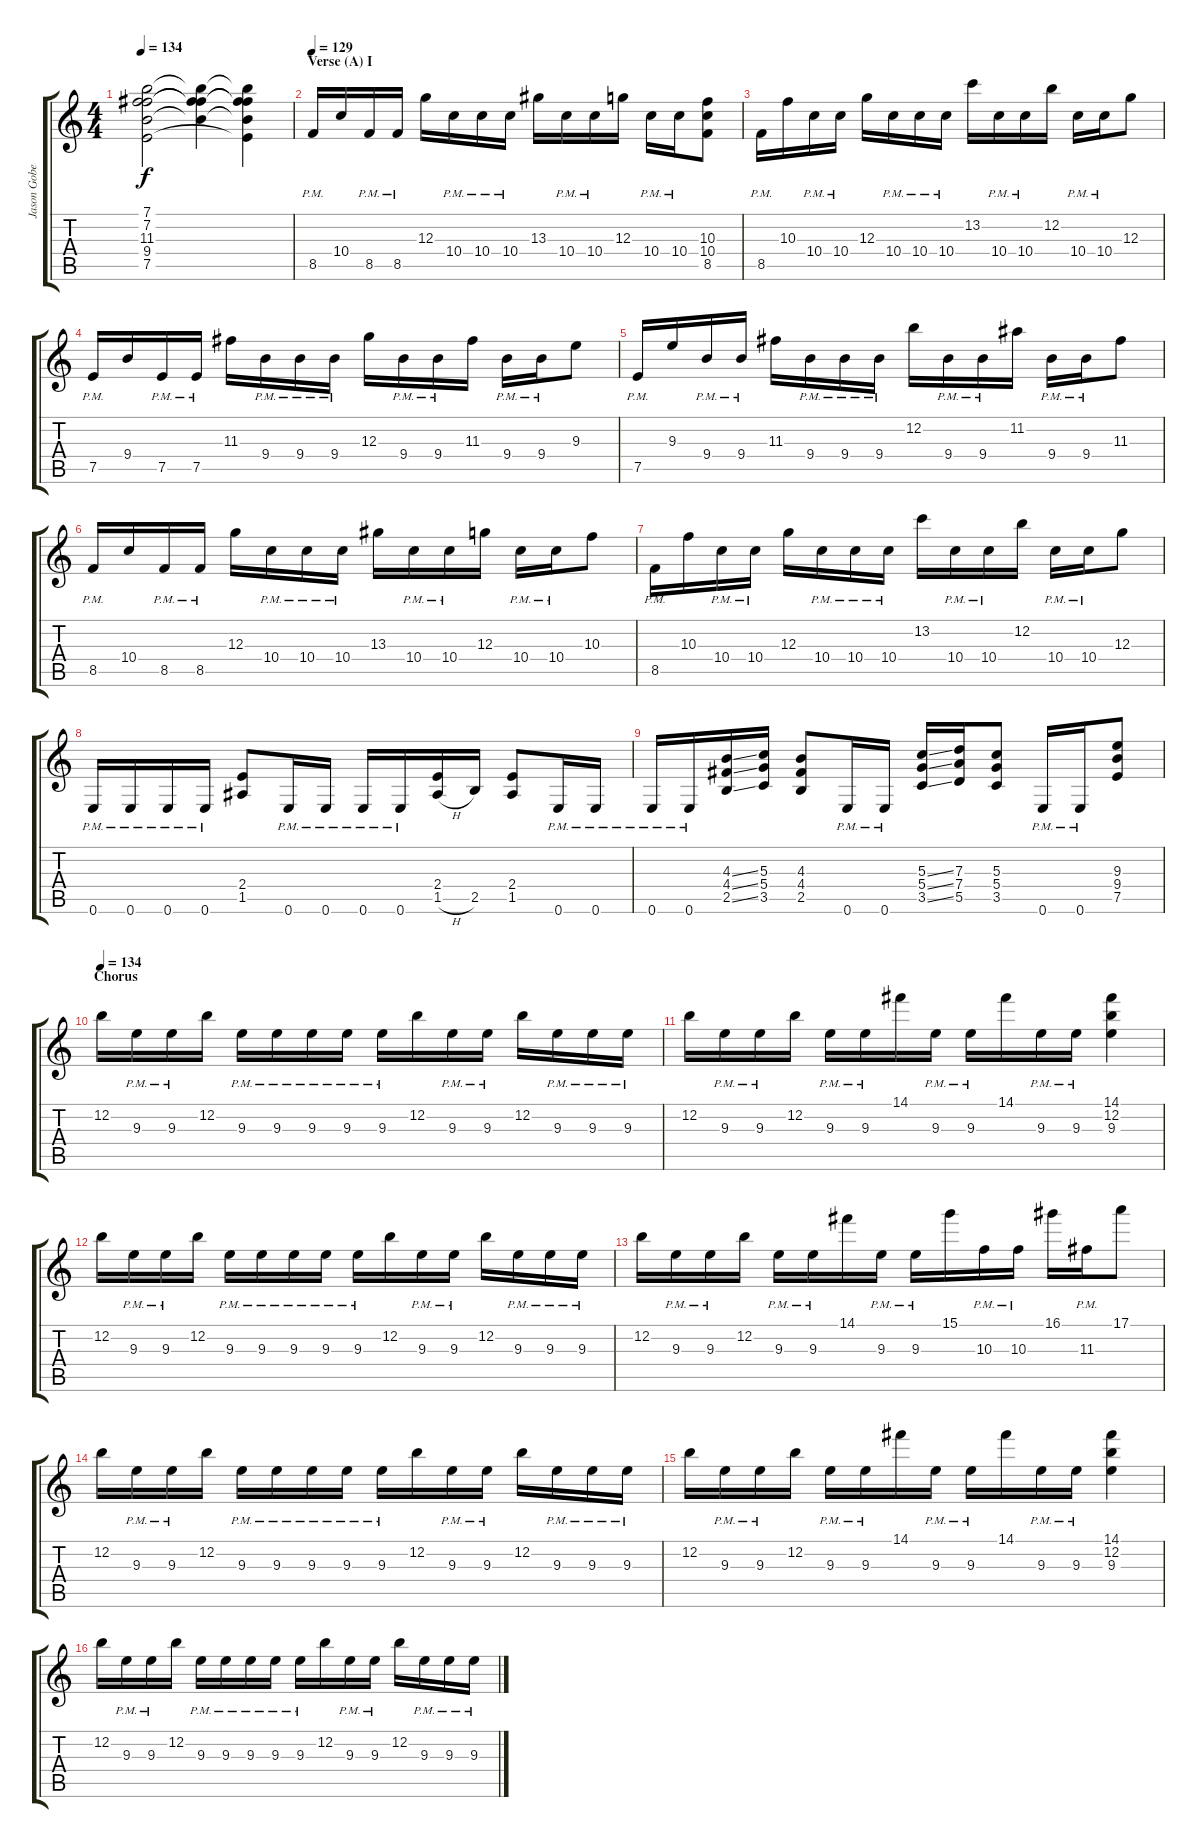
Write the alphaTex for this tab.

\track ("Jason Gobel (distortion)" "Jason Gobe") {instrument distortionguitar}
\staff {score tabs}
\tuning (E4 B3 G3 D3 A2 E2) {hide}
\ts (4 4)
\tempo 134
\clef g2
\ks c
(7.1{t} 7.2{t} 11.3{t} 9.4{t} 7.5{t}).2{dy f} (7.1{t} 7.2{t} 11.3{t} 9.4{t}).4 (7.1{t} 7.2{t} 11.3{t} 9.4{t} 7.5{t}).4 |
\section ("" "Verse (A) I")
\tempo 129
8.5{pm}.16 10.4.16 8.5{pm}.16 8.5{pm}.16 12.3.16 10.4{pm}.16 10.4{pm}.16 10.4{pm}.16 13.3.16 10.4{pm}.16 10.4{pm}.16 12.3.16 10.4{pm}.16 10.4{pm}.16 (10.3 10.4 8.5).8 |
8.5{pm}.16 10.3.16 10.4{pm}.16 10.4{pm}.16 12.3.16 10.4{pm}.16 10.4{pm}.16 10.4{pm}.16 13.2.16 10.4{pm}.16 10.4{pm}.16 12.2.16 10.4{pm}.16 10.4{pm}.16 12.3.8 |
7.5{pm}.16 9.4.16 7.5{pm}.16 7.5{pm}.16 11.3.16 9.4{pm}.16 9.4{pm}.16 9.4{pm}.16 12.3.16 9.4{pm}.16 9.4{pm}.16 11.3.16 9.4{pm}.16 9.4{pm}.16 9.3.8 |
7.5{pm}.16 9.3.16 9.4{pm}.16 9.4{pm}.16 11.3.16 9.4{pm}.16 9.4{pm}.16 9.4{pm}.16 12.2.16 9.4{pm}.16 9.4{pm}.16 11.2.16 9.4{pm}.16 9.4{pm}.16 11.3.8 |
8.5{pm}.16 10.4.16 8.5{pm}.16 8.5{pm}.16 12.3.16 10.4{pm}.16 10.4{pm}.16 10.4{pm}.16 13.3.16 10.4{pm}.16 10.4{pm}.16 12.3.16 10.4{pm}.16 10.4{pm}.16 10.3.8 |
8.5{pm}.16 10.3.16 10.4{pm}.16 10.4{pm}.16 12.3.16 10.4{pm}.16 10.4{pm}.16 10.4{pm}.16 13.2.16 10.4{pm}.16 10.4{pm}.16 12.2.16 10.4{pm}.16 10.4{pm}.16 12.3.8 |
0.6{pm}.16 0.6{pm}.16 0.6{pm}.16 0.6{pm}.16 (2.4 1.5).8 0.6{pm}.16 0.6{pm}.16 0.6{pm}.16 0.6{pm}.16 (2.4 1.5{h}).16 2.5.16 (2.4 1.5).8 0.6{pm}.16 0.6{pm}.16 |
0.6{pm}.16 0.6{pm}.16 (4.3{ss} 4.4{ss} 2.5{ss}).16 (5.3 5.4 3.5).16 (4.3 4.4 2.5).8 0.6{pm}.16 0.6{pm}.16 (5.3{ss} 5.4{ss} 3.5{ss}).16 (7.3 7.4 5.5).16 (5.3 5.4 3.5).8 0.6{pm}.16 0.6{pm}.16 (9.3 9.4 7.5).8 |
\section ("" "Chorus")
\tempo 134
12.2.16 9.3{pm}.16 9.3{pm}.16 12.2.16 9.3{pm}.16 9.3{pm}.16 9.3{pm}.16 9.3{pm}.16 9.3{pm}.16 12.2.16 9.3{pm}.16 9.3{pm}.16 12.2.16 9.3{pm}.16 9.3{pm}.16 9.3{pm}.16 |
12.2.16 9.3{pm}.16 9.3{pm}.16 12.2.16 9.3{pm}.16 9.3{pm}.16 14.1.16 9.3{pm}.16 9.3{pm}.16 14.1.16 9.3{pm}.16 9.3{pm}.16 (14.1 12.2 9.3).4 |
12.2.16 9.3{pm}.16 9.3{pm}.16 12.2.16 9.3{pm}.16 9.3{pm}.16 9.3{pm}.16 9.3{pm}.16 9.3{pm}.16 12.2.16 9.3{pm}.16 9.3{pm}.16 12.2.16 9.3{pm}.16 9.3{pm}.16 9.3{pm}.16 |
12.2.16 9.3{pm}.16 9.3{pm}.16 12.2.16 9.3{pm}.16 9.3{pm}.16 14.1.16 9.3{pm}.16 9.3{pm}.16 15.1.16 10.3{pm}.16 10.3{pm}.16 16.1.16 11.3{pm}.16 17.1.8 |
12.2.16 9.3{pm}.16 9.3{pm}.16 12.2.16 9.3{pm}.16 9.3{pm}.16 9.3{pm}.16 9.3{pm}.16 9.3{pm}.16 12.2.16 9.3{pm}.16 9.3{pm}.16 12.2.16 9.3{pm}.16 9.3{pm}.16 9.3{pm}.16 |
12.2.16 9.3{pm}.16 9.3{pm}.16 12.2.16 9.3{pm}.16 9.3{pm}.16 14.1.16 9.3{pm}.16 9.3{pm}.16 14.1.16 9.3{pm}.16 9.3{pm}.16 (14.1 12.2 9.3).4 |
12.2.16 9.3{pm}.16 9.3{pm}.16 12.2.16 9.3{pm}.16 9.3{pm}.16 9.3{pm}.16 9.3{pm}.16 9.3{pm}.16 12.2.16 9.3{pm}.16 9.3{pm}.16 12.2.16 9.3{pm}.16 9.3{pm}.16 9.3{pm}.16
